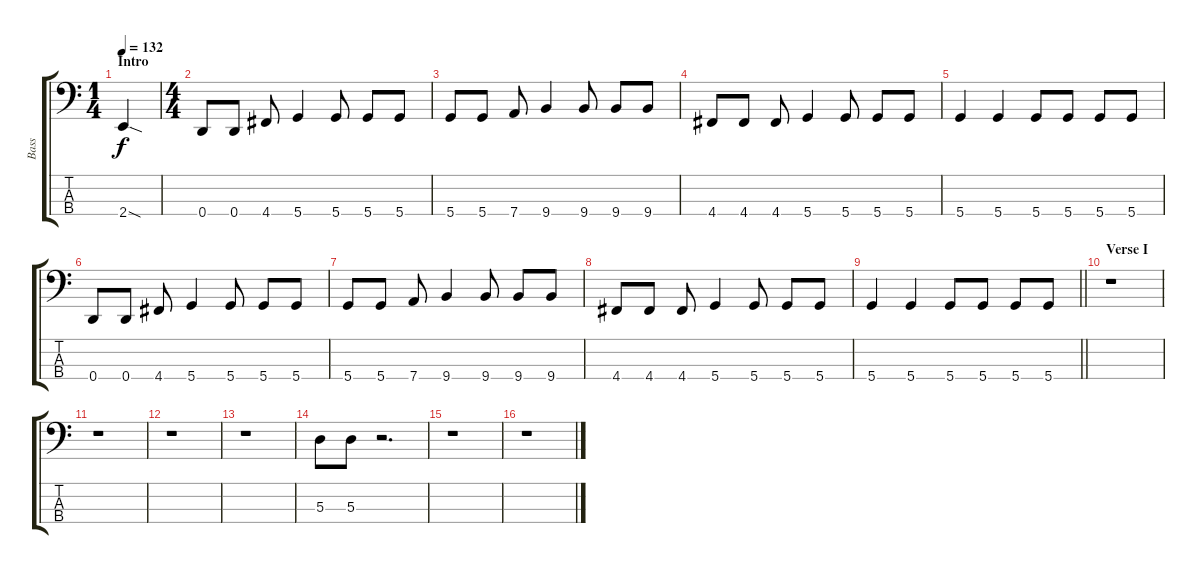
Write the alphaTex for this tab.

\track ("Bass" "Bass") {instrument electricbassfinger}
\staff {score tabs}
\tuning (G2 D2 A1 D1) {hide}
\ts (1 4)
\section ("" "Intro")
\tempo 132
\clef f4
\ks c
2.4{sod}.4{dy f instrument electricbassfinger} |
\ts (4 4)
0.4.8 0.4.8 4.4.8 5.4.4 5.4.8 5.4.8 5.4.8 |
5.4.8 5.4.8 7.4.8 9.4.4 9.4.8 9.4.8 9.4.8 |
4.4.8 4.4.8 4.4.8 5.4.4 5.4.8 5.4.8 5.4.8 |
5.4.4 5.4.4 5.4.8 5.4.8 5.4.8 5.4.8 |
0.4.8 0.4.8 4.4.8 5.4.4 5.4.8 5.4.8 5.4.8 |
5.4.8 5.4.8 7.4.8 9.4.4 9.4.8 9.4.8 9.4.8 |
4.4.8 4.4.8 4.4.8 5.4.4 5.4.8 5.4.8 5.4.8 |
\barLineRight lightlight
5.4.4 5.4.4 5.4.8 5.4.8 5.4.8 5.4.8 |
\section ("" "Verse I")
r.1 |
r.1 |
r.1 |
r.1 |
5.3.8 5.3.8 r.2{d} |
r.1 |
r.1
